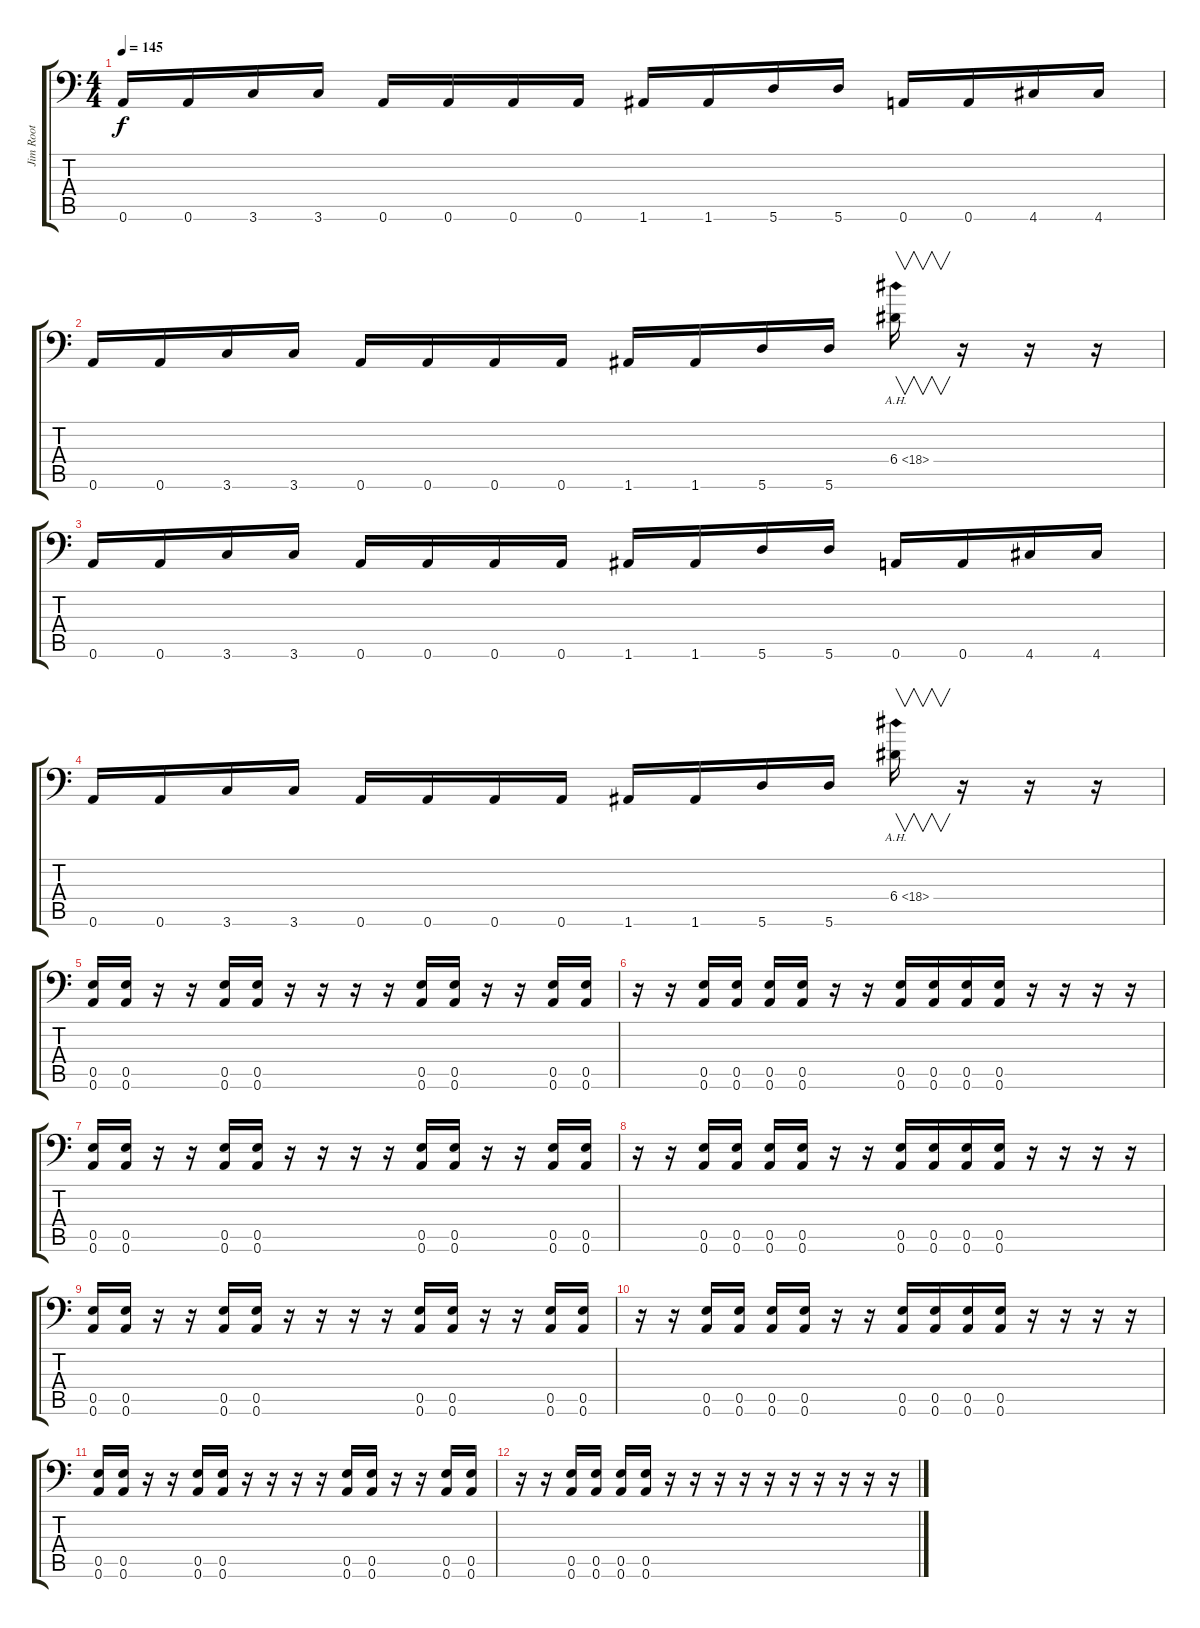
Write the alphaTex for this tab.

\track ("Jim Root" "Jim Root") {instrument distortionguitar}
\staff {score tabs}
\tuning (B3 Gb3 D3 A2 E2 A1) {hide}
\ts (4 4)
\tempo 145
\clef f4
\ks c
0.6.16{dy f} 0.6.16 3.6.16 3.6.16 0.6.16 0.6.16 0.6.16 0.6.16 1.6.16 1.6.16 5.6.16 5.6.16 0.6.16 0.6.16 4.6.16 4.6.16 |
0.6.16 0.6.16 3.6.16 3.6.16 0.6.16 0.6.16 0.6.16 0.6.16 1.6.16 1.6.16 5.6.16 5.6.16 6.4{ah 12}.16{v} r.16 r.16 r.16 |
0.6.16 0.6.16 3.6.16 3.6.16 0.6.16 0.6.16 0.6.16 0.6.16 1.6.16 1.6.16 5.6.16 5.6.16 0.6.16 0.6.16 4.6.16 4.6.16 |
0.6.16 0.6.16 3.6.16 3.6.16 0.6.16 0.6.16 0.6.16 0.6.16 1.6.16 1.6.16 5.6.16 5.6.16 6.4{ah 12}.16{v} r.16 r.16 r.16 |
(0.5 0.6).16 (0.5 0.6).16 r.16 r.16 (0.5 0.6).16 (0.5 0.6).16 r.16 r.16 r.16 r.16 (0.5 0.6).16 (0.5 0.6).16 r.16 r.16 (0.5 0.6).16 (0.5 0.6).16 |
r.16 r.16 (0.5 0.6).16 (0.5 0.6).16 (0.5 0.6).16 (0.5 0.6).16 r.16 r.16 (0.5 0.6).16 (0.5 0.6).16 (0.5 0.6).16 (0.5 0.6).16 r.16 r.16 r.16 r.16 |
(0.5 0.6).16 (0.5 0.6).16 r.16 r.16 (0.5 0.6).16 (0.5 0.6).16 r.16 r.16 r.16 r.16 (0.5 0.6).16 (0.5 0.6).16 r.16 r.16 (0.5 0.6).16 (0.5 0.6).16 |
r.16 r.16 (0.5 0.6).16 (0.5 0.6).16 (0.5 0.6).16 (0.5 0.6).16 r.16 r.16 (0.5 0.6).16 (0.5 0.6).16 (0.5 0.6).16 (0.5 0.6).16 r.16 r.16 r.16 r.16 |
(0.5 0.6).16 (0.5 0.6).16 r.16 r.16 (0.5 0.6).16 (0.5 0.6).16 r.16 r.16 r.16 r.16 (0.5 0.6).16 (0.5 0.6).16 r.16 r.16 (0.5 0.6).16 (0.5 0.6).16 |
r.16 r.16 (0.5 0.6).16 (0.5 0.6).16 (0.5 0.6).16 (0.5 0.6).16 r.16 r.16 (0.5 0.6).16 (0.5 0.6).16 (0.5 0.6).16 (0.5 0.6).16 r.16 r.16 r.16 r.16 |
(0.5 0.6).16 (0.5 0.6).16 r.16 r.16 (0.5 0.6).16 (0.5 0.6).16 r.16 r.16 r.16 r.16 (0.5 0.6).16 (0.5 0.6).16 r.16 r.16 (0.5 0.6).16 (0.5 0.6).16 |
r.16 r.16 (0.5 0.6).16 (0.5 0.6).16 (0.5 0.6).16 (0.5 0.6).16 r.16 r.16 r.16 r.16 r.16 r.16 r.16 r.16 r.16 r.16
